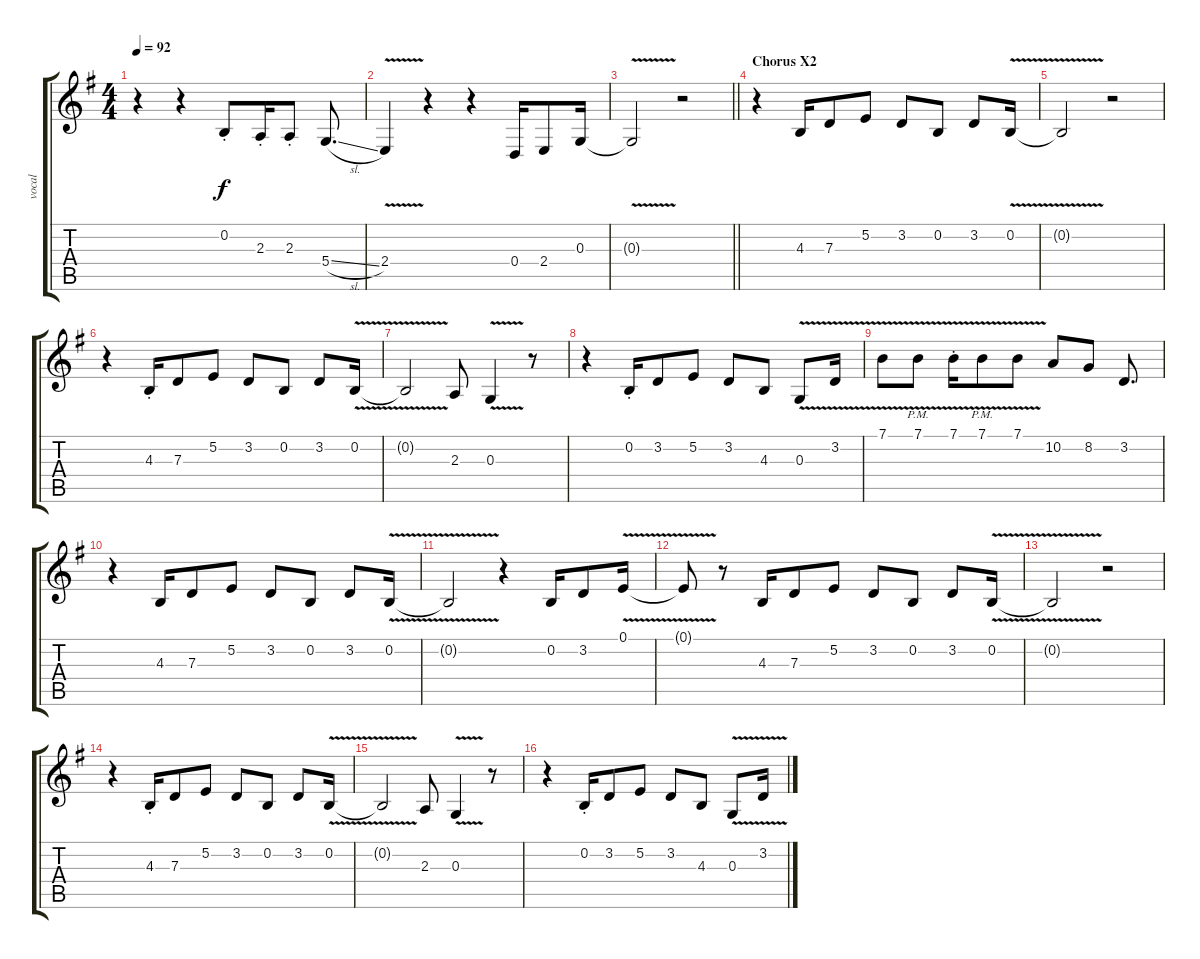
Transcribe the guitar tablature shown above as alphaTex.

\track ("vocal" "vocal") {instrument oboe}
\staff {score tabs}
\tuning (E4 B3 G3 D3 A2 E2) {hide}
\ts (4 4)
\tempo 92
\clef g2
\ks g
r.4{dy f} r.4 0.2{st}.8 2.3{st}.16 2.3{st}.8 5.4{sl}.8{d} |
2.4{v}.4 r.4 r.4 0.4.16 2.4.8 0.3.16 |
\barLineRight lightlight
0.3{v t}.2 r.2 |
\section ("" "Chorus X2")
r.4 4.3.16 7.3.8 5.2.8 3.2.8 0.2.8 3.2.8 0.2{v}.16 |
0.2{t}.2 r.2 |
r.4 4.3{st}.16 7.3.8 5.2.8 3.2.8 0.2.8 3.2.8 0.2{v}.16 |
0.2{t}.2 2.3.8 0.3{v}.4 r.8 |
r.4 0.2{st}.16 3.2.8 5.2.8 3.2.8 4.3.8 0.3{v}.8 3.2{v}.16 |
7.1{v}.8 7.1{v pm}.8 7.1{v st}.16 7.1{v pm}.8 7.1{v}.8 10.2.8 8.2.8 3.2.8{d} |
r.4 4.3.16 7.3.8 5.2.8 3.2.8 0.2.8 3.2.8 0.2{v}.16 |
0.2{t}.2 r.4 0.2.16 3.2.8 0.1{v}.16 |
0.1{t}.8 r.8 4.3.16 7.3.8 5.2.8 3.2.8 0.2.8 3.2.8 0.2{v}.16 |
0.2{t}.2 r.2 |
r.4 4.3{st}.16 7.3.8 5.2.8 3.2.8 0.2.8 3.2.8 0.2{v}.16 |
0.2{t}.2 2.3.8 0.3{v}.4 r.8 |
r.4 0.2{st}.16 3.2.8 5.2.8 3.2.8 4.3.8 0.3{v}.8 3.2{v}.16
